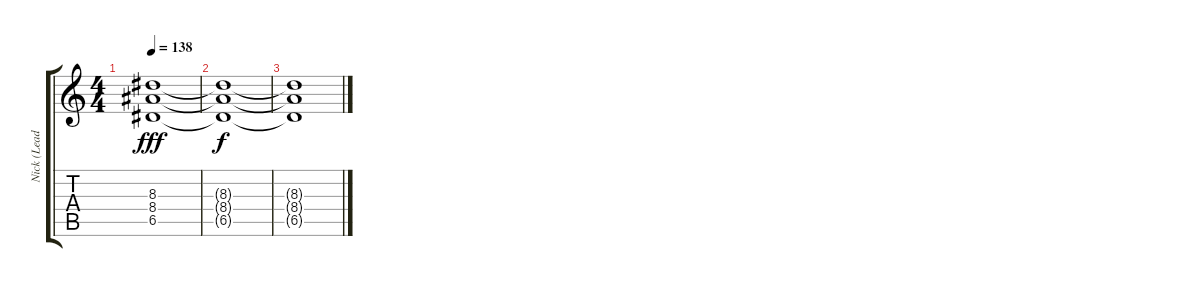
\track ("Nick (Lead)" "Nick (Lead") {instrument overdrivenguitar}
\staff {score tabs}
\tuning (E4 B3 G3 D3 A2 E2) {hide}
\ts (4 4)
\tempo 138
\clef g2
\ks c
(8.3 8.4 6.5).1{dy fff} |
(8.3{t} 8.4{t} 6.5{t}).1{dy f} |
(8.3{t} 8.4{t} 6.5{t}).1
